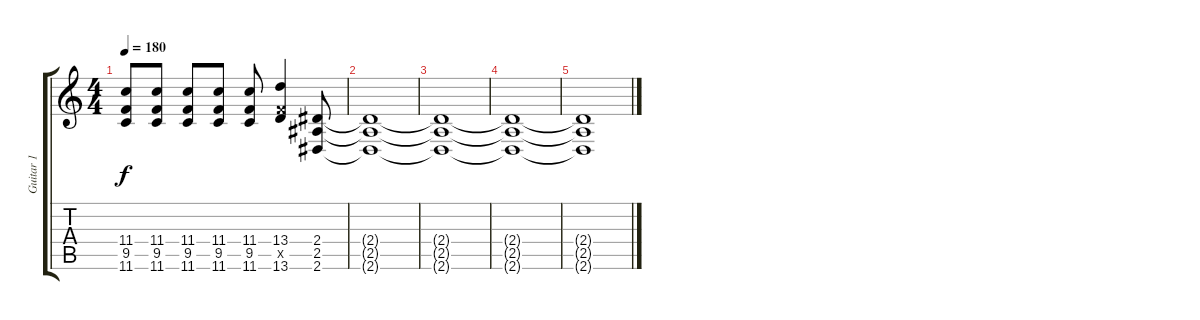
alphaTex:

\track ("Guitar 1" "Guitar 1") {instrument distortionguitar}
\staff {score tabs}
\tuning (Eb4 Bb3 Gb3 Db3 Ab2 Db2) {hide}
\ts (4 4)
\tempo 180
\clef g2
\ks c
(11.4 9.5 11.6).8{dy f} (11.4 9.5 11.6).8 (11.4 9.5 11.6).8 (11.4 9.5 11.6).8 (11.4 9.5 11.6).8 (13.4 9.5{x} 13.6).4 (2.4 2.5 2.6).8 |
(2.4{t} 2.5{t} 2.6{t}).1 |
(2.4{t} 2.5{t} 2.6{t}).1 |
(2.4{t} 2.5{t} 2.6{t}).1 |
(2.4{t} 2.5{t} 2.6{t}).1
